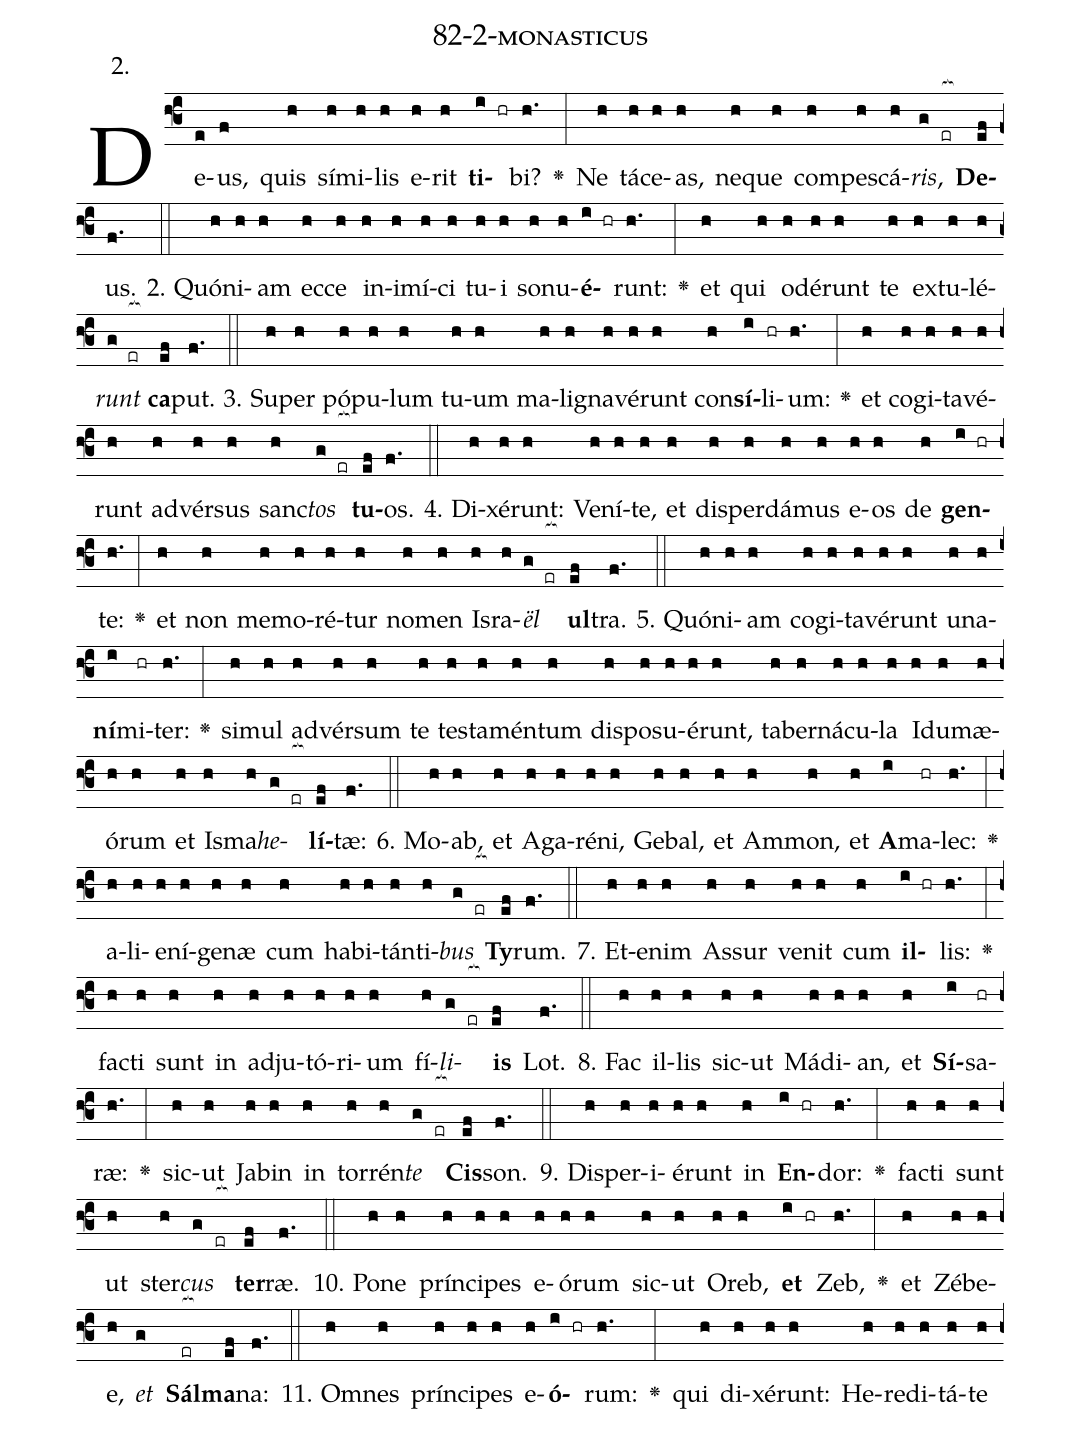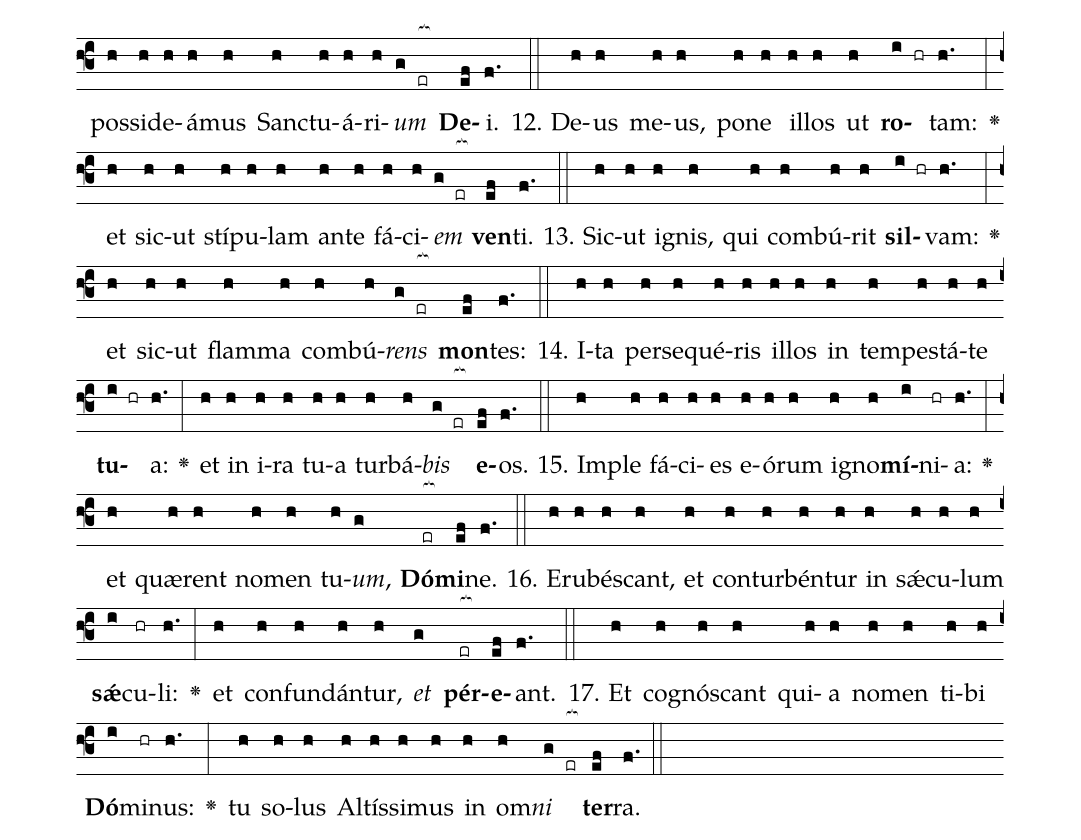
name: 82-2-monasticus;
annotation: 2.;
%%
(f3)De(e)us,(f) quis(h) sí(h)mi(h)lis(h) e(h)rit(h) <b>ti</b>(i hr)bi?(h.) <v>\greheightstar</v>(:) Ne(h) tá(h)ce(h)as,(h) ne(h)que(h) com(h)pes(h)cá(h)<i>ris</i>,(g er[ocb:1{]) <b>De</b>(ef[ocb:0}])us.(f.) (::)
2. Quón(h)i(h)am(h) ec(h)ce(h) in(h)i(h)mí(h)ci(h) tu(h)i(h) so(h)nu(h)<b>é</b>(i hr)runt:(h.) <v>\greheightstar</v>(:) et(h) qui(h) o(h)dé(h)runt(h) te(h) ex(h)tu(h)lé(h)<i>runt</i>(g er[ocb:1{]) <b>ca</b>(ef[ocb:0}])put.(f.) (::)
3. Su(h)per(h) pó(h)pu(h)lum(h) tu(h)um(h) ma(h)li(h)gna(h)vé(h)runt(h) con(h)<b>sí</b>(i)li(hr)um:(h.) <v>\greheightstar</v>(:) et(h) co(h)gi(h)ta(h)vé(h)runt(h) ad(h)vér(h)sus(h) sanc(h)<i>tos</i>(g er[ocb:1{]) <b>tu</b>(ef[ocb:0}])os.(f.) (::)
4. Di(h)xé(h)runt:(h) Ve(h)ní(h)te,(h) et(h) dis(h)per(h)dá(h)mus(h) e(h)os(h) de(h) <b>gen</b>(i hr)te:(h.) <v>\greheightstar</v>(:) et(h) non(h) me(h)mo(h)ré(h)tur(h) no(h)men(h) Is(h)ra(h)<i>ël</i>(g er[ocb:1{]) <b>ul</b>(ef[ocb:0}])tra.(f.) (::)
5. Quón(h)i(h)am(h) co(h)gi(h)ta(h)vé(h)runt(h) u(h)na(h)<b>ní</b>(i)mi(hr)ter:(h.) <v>\greheightstar</v>(:) si(h)mul(h) ad(h)vér(h)sum(h) te(h) tes(h)ta(h)mén(h)tum(h) dis(h)po(h)su(h)é(h)runt,(h) ta(h)ber(h)ná(h)cu(h)la(h) I(h)du(h)mæ(h)ó(h)rum(h) et(h) Is(h)ma(h)<i>he</i>(g er[ocb:1{])<b>lí</b>(ef[ocb:0}])tæ:(f.) (::)
6. Mo(h)ab,(h) et(h) A(h)ga(h)ré(h)ni,(h) Ge(h)bal,(h) et(h) Am(h)mon,(h) et(h) <b>A</b>(i)ma(hr)lec:(h.) <v>\greheightstar</v>(:) a(h)li(h)e(h)ní(h)ge(h)næ(h) cum(h) ha(h)bi(h)tán(h)ti(h)<i>bus</i>(g er[ocb:1{]) <b>Ty</b>(ef[ocb:0}])rum.(f.) (::)
7. Et(h)e(h)nim(h) As(h)sur(h) ve(h)nit(h) cum(h) <b>il</b>(i hr)lis:(h.) <v>\greheightstar</v>(:) fac(h)ti(h) sunt(h) in(h) ad(h)ju(h)tó(h)ri(h)um(h) fí(h)<i>li</i>(g er[ocb:1{])<b>is</b>(ef[ocb:0}]) Lot.(f.) (::)
8. Fac(h) il(h)lis(h) sic(h)ut(h) Má(h)di(h)an,(h) et(h) <b>Sí</b>(i)sa(hr)ræ:(h.) <v>\greheightstar</v>(:) sic(h)ut(h) Ja(h)bin(h) in(h) tor(h)rén(h)<i>te</i>(g er[ocb:1{]) <b>Cis</b>(ef[ocb:0}])son.(f.) (::)
9. Dis(h)per(h)i(h)é(h)runt(h) in(h) <b>En</b>(i hr)dor:(h.) <v>\greheightstar</v>(:) fac(h)ti(h) sunt(h) ut(h) ster(h)<i>cus</i>(g er[ocb:1{]) <b>ter</b>(ef[ocb:0}])ræ.(f.) (::)
10. Po(h)ne(h) prín(h)ci(h)pes(h) e(h)ó(h)rum(h) sic(h)ut(h) O(h)reb,(h) <b>et</b>(i hr) Zeb,(h.) <v>\greheightstar</v>(:) et(h) Zé(h)be(h)e,(h) <i>et</i>(g) <b>Sál</b>(er[ocb:1{])<b>ma</b>(ef[ocb:0}])na:(f.) (::)
11. Om(h)nes(h) prín(h)ci(h)pes(h) e(h)<b>ó</b>(i hr)rum:(h.) <v>\greheightstar</v>(:) qui(h) di(h)xé(h)runt:(h) He(h)re(h)di(h)tá(h)te(h) pos(h)si(h)de(h)á(h)mus(h) Sanc(h)tu(h)á(h)ri(h)<i>um</i>(g er[ocb:1{]) <b>De</b>(ef[ocb:0}])i.(f.) (::)
12. De(h)us(h) me(h)us,(h) po(h)ne(h) il(h)los(h) ut(h) <b>ro</b>(i hr)tam:(h.) <v>\greheightstar</v>(:) et(h) sic(h)ut(h) stí(h)pu(h)lam(h) an(h)te(h) fá(h)ci(h)<i>em</i>(g er[ocb:1{]) <b>ven</b>(ef[ocb:0}])ti.(f.) (::)
13. Sic(h)ut(h) i(h)gnis,(h) qui(h) com(h)bú(h)rit(h) <b>sil</b>(i hr)vam:(h.) <v>\greheightstar</v>(:) et(h) sic(h)ut(h) flam(h)ma(h) com(h)bú(h)<i>rens</i>(g er[ocb:1{]) <b>mon</b>(ef[ocb:0}])tes:(f.) (::)
14. I(h)ta(h) per(h)se(h)qué(h)ris(h) il(h)los(h) in(h) tem(h)pes(h)tá(h)te(h) <b>tu</b>(i hr)a:(h.) <v>\greheightstar</v>(:) et(h) in(h) i(h)ra(h) tu(h)a(h) tur(h)bá(h)<i>bis</i>(g er[ocb:1{]) <b>e</b>(ef[ocb:0}])os.(f.) (::)
15. Im(h)ple(h) fá(h)ci(h)es(h) e(h)ó(h)rum(h) i(h)gno(h)<b>mí</b>(i)ni(hr)a:(h.) <v>\greheightstar</v>(:) et(h) quæ(h)rent(h) no(h)men(h) tu(h)<i>um</i>,(g) <b>Dó</b>(er[ocb:1{])<b>mi</b>(ef[ocb:0}])ne.(f.) (::)
16. E(h)ru(h)bés(h)cant,(h) et(h) con(h)tur(h)bén(h)tur(h) in(h) sǽ(h)cu(h)lum(h) <b>sǽ</b>(i)cu(hr)li:(h.) <v>\greheightstar</v>(:) et(h) con(h)fun(h)dán(h)tur,(h) <i>et</i>(g) <b>pér</b>(er[ocb:1{])<b>e</b>(ef[ocb:0}])ant.(f.) (::)
17. Et(h) co(h)gnós(h)cant(h) qui(h)a(h) no(h)men(h) ti(h)bi(h) <b>Dó</b>(i)mi(hr)nus:(h.) <v>\greheightstar</v>(:) tu(h) so(h)lus(h) Al(h)tís(h)si(h)mus(h) in(h) om(h)<i>ni</i>(g er[ocb:1{]) <b>ter</b>(ef[ocb:0}])ra.(f.) (::)
